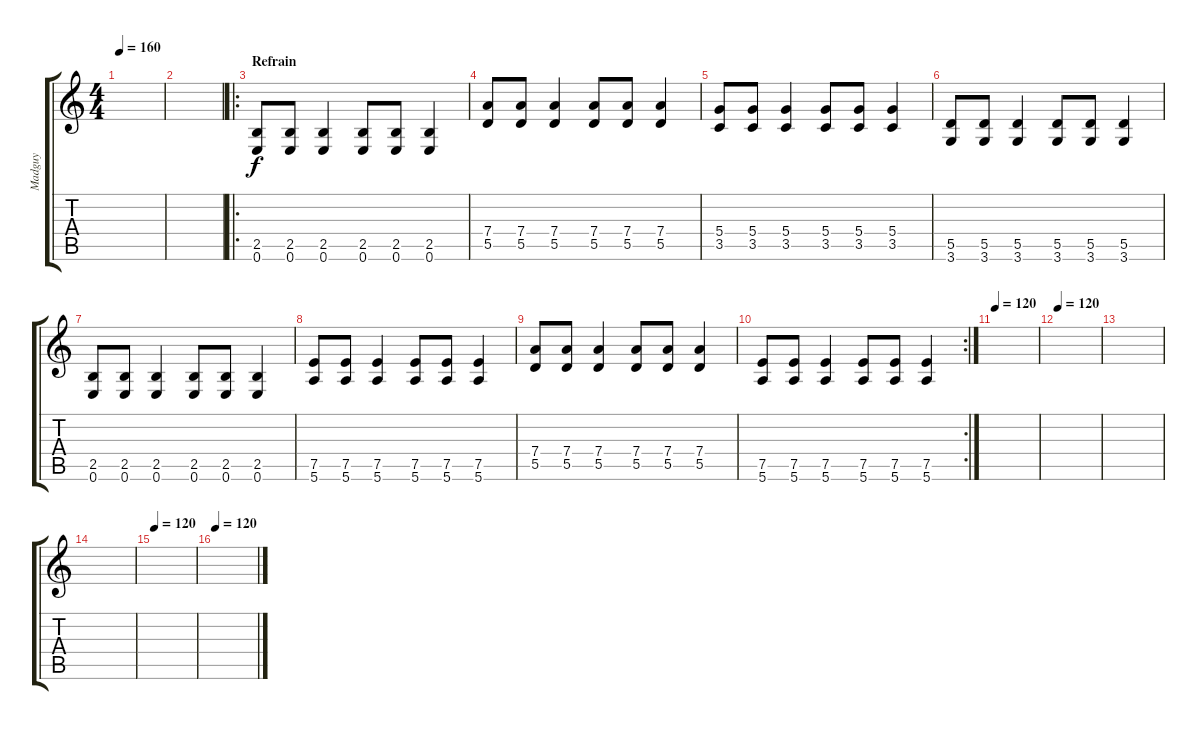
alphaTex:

\track ("Madguy" "Madguy") {instrument acousticguitarnylon}
\staff {score tabs}
\tuning (E4 B3 G3 D3 A2 E2) {hide}
\ts (4 4)
\tempo 160
\clef g2
\ks c
|
|
\ro
\section ("" "Refrain")
(2.5 0.6).8{volume 15 instrument electricguitarmuted} (2.5 0.6).8 (2.5 0.6).4 (2.5 0.6).8 (2.5 0.6).8 (2.5 0.6).4 |
(7.4 5.5).8 (7.4 5.5).8 (7.4 5.5).4 (7.4 5.5).8 (7.4 5.5).8 (7.4 5.5).4 |
(5.4 3.5).8 (5.4 3.5).8 (5.4 3.5).4 (5.4 3.5).8 (5.4 3.5).8 (5.4 3.5).4 |
(5.5 3.6).8 (5.5 3.6).8 (5.5 3.6).4 (5.5 3.6).8 (5.5 3.6).8 (5.5 3.6).4 |
(2.5 0.6).8 (2.5 0.6).8 (2.5 0.6).4 (2.5 0.6).8 (2.5 0.6).8 (2.5 0.6).4 |
(7.5 5.6).8 (7.5 5.6).8 (7.5 5.6).4 (7.5 5.6).8 (7.5 5.6).8 (7.5 5.6).4 |
(7.4 5.5).8 (7.4 5.5).8 (7.4 5.5).4 (7.4 5.5).8 (7.4 5.5).8 (7.4 5.5).4 |
\rc 2
(7.5 5.6).8 (7.5 5.6).8 (7.5 5.6).4 (7.5 5.6).8 (7.5 5.6).8 (7.5 5.6).4 |
\tempo 120
|
\tempo 120
|
|
|
\tempo 120
|
\tempo 120
